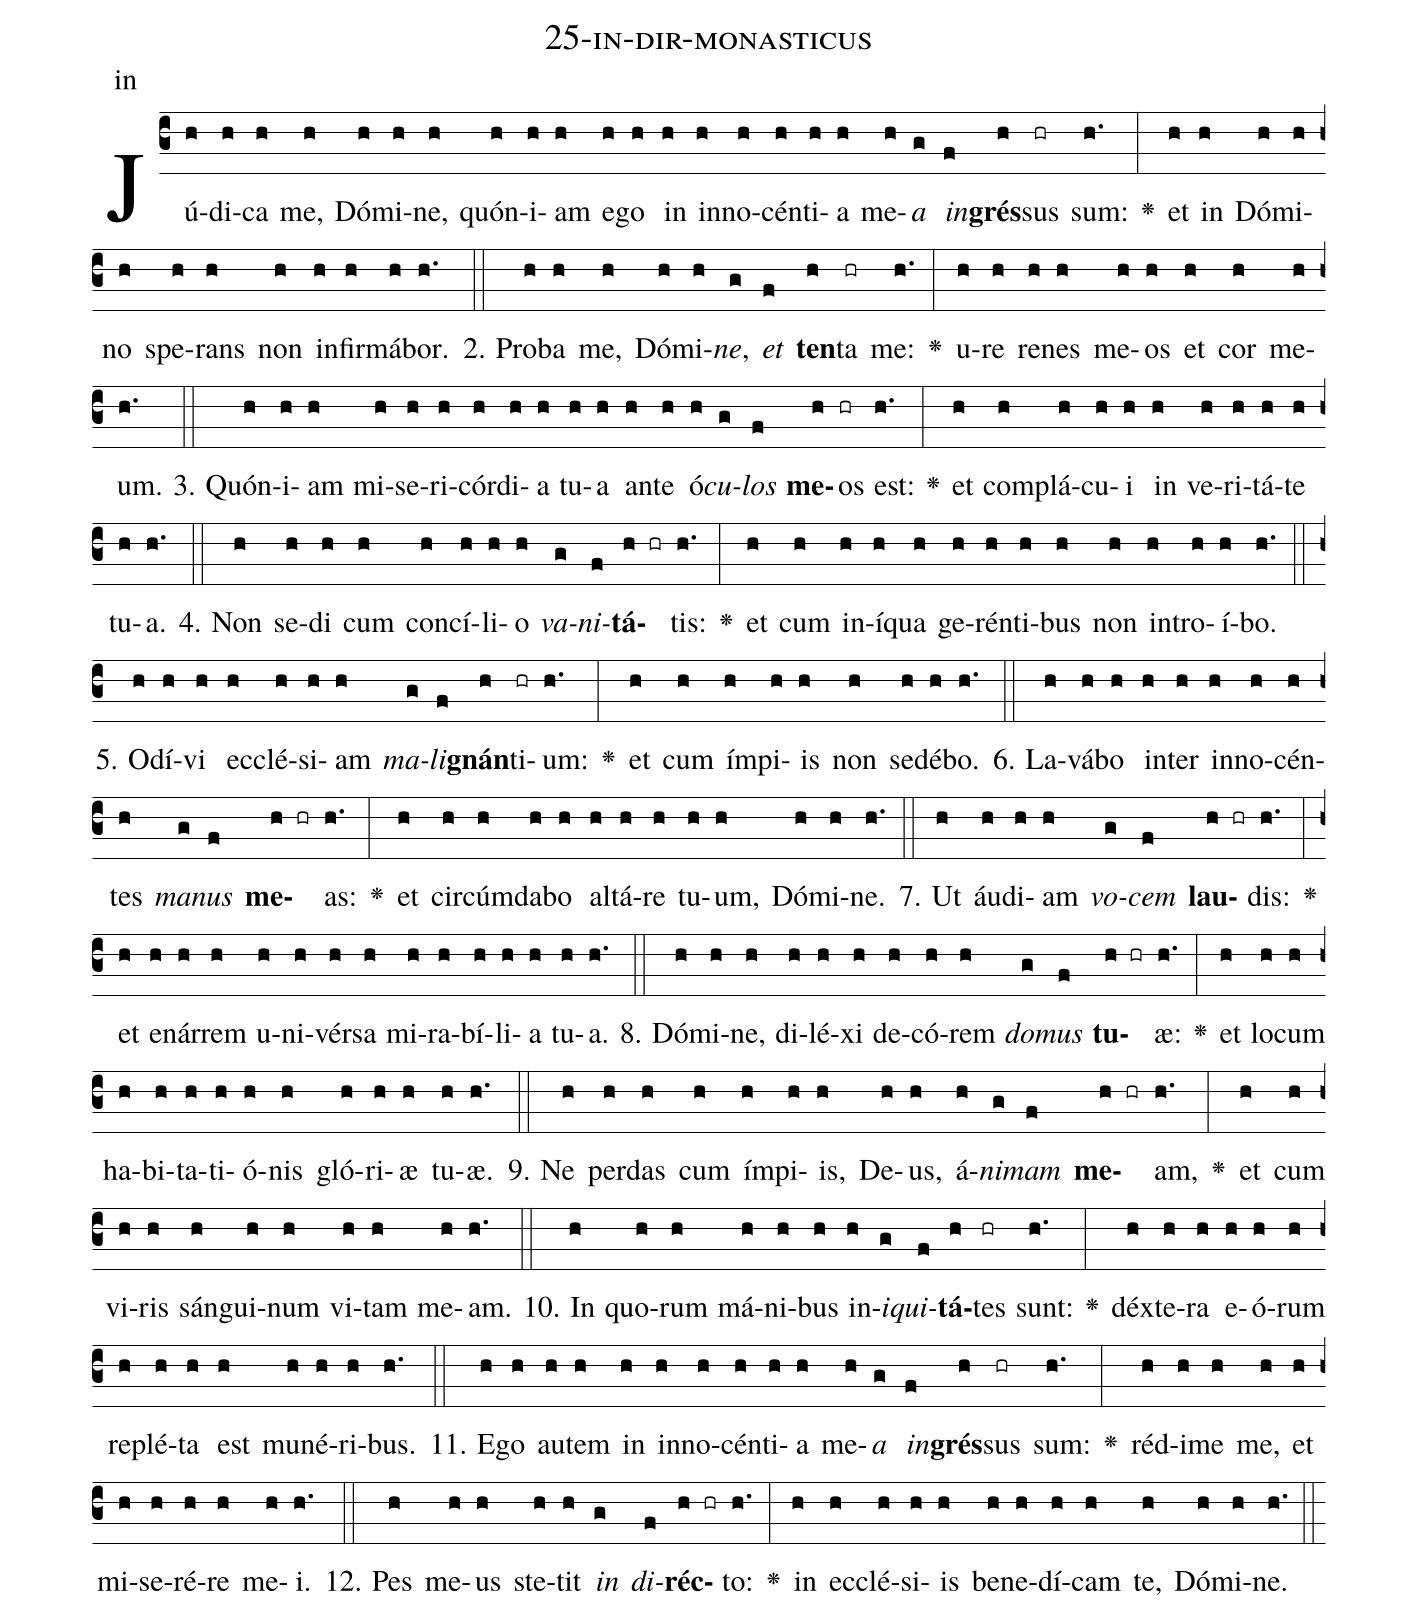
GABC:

name: 25-in-dir-monasticus;
annotation: in;
%%
(c3)Jú(h)di(h)ca(h) me,(h) Dó(h)mi(h)ne,(h) quón(h)i(h)am(h) e(h)go(h) in(h) in(h)no(h)cén(h)ti(h)a(h) me(h)<i>a</i>(g) <i>in</i>(f)<b>grés</b>(h)sus(hr) sum:(h.) <v>\greheightstar</v>(:) et(h) in(h) Dó(h)mi(h)no(h) spe(h)rans(h) non(h) in(h)fir(h)má(h)bor.(h.) (::)
2. Pro(h)ba(h) me,(h) Dó(h)mi(h)<i>ne</i>,(g) <i>et</i>(f) <b>ten</b>(h)ta(hr) me:(h.) <v>\greheightstar</v>(:) u(h)re(h) re(h)nes(h) me(h)os(h) et(h) cor(h) me(h)um.(h.) (::)
3. Quón(h)i(h)am(h) mi(h)se(h)ri(h)cór(h)di(h)a(h) tu(h)a(h) an(h)te(h) ó(h)<i>cu</i>(g)<i>los</i>(f) <b>me</b>(h)os(hr) est:(h.) <v>\greheightstar</v>(:) et(h) com(h)plá(h)cu(h)i(h) in(h) ve(h)ri(h)tá(h)te(h) tu(h)a.(h.) (::)
4. Non(h) se(h)di(h) cum(h) con(h)cí(h)li(h)o(h) <i>va</i>(g)<i>ni</i>(f)<b>tá</b>(h hr)tis:(h.) <v>\greheightstar</v>(:) et(h) cum(h) in(h)í(h)qua(h) ge(h)rén(h)ti(h)bus(h) non(h) in(h)tro(h)í(h)bo.(h.) (::)
5. O(h)dí(h)vi(h) ec(h)clé(h)si(h)am(h) <i>ma</i>(g)<i>li</i>(f)<b>gnán</b>(h)ti(hr)um:(h.) <v>\greheightstar</v>(:) et(h) cum(h) ím(h)pi(h)is(h) non(h) se(h)dé(h)bo.(h.) (::)
6. La(h)vá(h)bo(h) in(h)ter(h) in(h)no(h)cén(h)tes(h) <i>ma</i>(g)<i>nus</i>(f) <b>me</b>(h hr)as:(h.) <v>\greheightstar</v>(:) et(h) cir(h)cúm(h)da(h)bo(h) al(h)tá(h)re(h) tu(h)um,(h) Dó(h)mi(h)ne.(h.) (::)
7. Ut(h) áu(h)di(h)am(h) <i>vo</i>(g)<i>cem</i>(f) <b>lau</b>(h hr)dis:(h.) <v>\greheightstar</v>(:) et(h) e(h)nár(h)rem(h) u(h)ni(h)vér(h)sa(h) mi(h)ra(h)bí(h)li(h)a(h) tu(h)a.(h.) (::)
8. Dó(h)mi(h)ne,(h) di(h)lé(h)xi(h) de(h)có(h)rem(h) <i>do</i>(g)<i>mus</i>(f) <b>tu</b>(h hr)æ:(h.) <v>\greheightstar</v>(:) et(h) lo(h)cum(h) ha(h)bi(h)ta(h)ti(h)ó(h)nis(h) gló(h)ri(h)æ(h) tu(h)æ.(h.) (::)
9. Ne(h) per(h)das(h) cum(h) ím(h)pi(h)is,(h) De(h)us,(h) á(h)<i>ni</i>(g)<i>mam</i>(f) <b>me</b>(h hr)am,(h.) <v>\greheightstar</v>(:) et(h) cum(h) vi(h)ris(h) sán(h)gui(h)num(h) vi(h)tam(h) me(h)am.(h.) (::)
10. In(h) quo(h)rum(h) má(h)ni(h)bus(h) in(h)<i>i</i>(g)<i>qui</i>(f)<b>tá</b>(h)tes(hr) sunt:(h.) <v>\greheightstar</v>(:) déx(h)te(h)ra(h) e(h)ó(h)rum(h) re(h)plé(h)ta(h) est(h) mu(h)né(h)ri(h)bus.(h.) (::)
11. E(h)go(h) au(h)tem(h) in(h) in(h)no(h)cén(h)ti(h)a(h) me(h)<i>a</i>(g) <i>in</i>(f)<b>grés</b>(h)sus(hr) sum:(h.) <v>\greheightstar</v>(:) réd(h)i(h)me(h) me,(h) et(h) mi(h)se(h)ré(h)re(h) me(h)i.(h.) (::)
12. Pes(h) me(h)us(h) ste(h)tit(h) <i>in</i>(g) <i>di</i>(f)<b>réc</b>(h hr)to:(h.) <v>\greheightstar</v>(:) in(h) ec(h)clé(h)si(h)is(h) be(h)ne(h)dí(h)cam(h) te,(h) Dó(h)mi(h)ne.(h.) (::)
